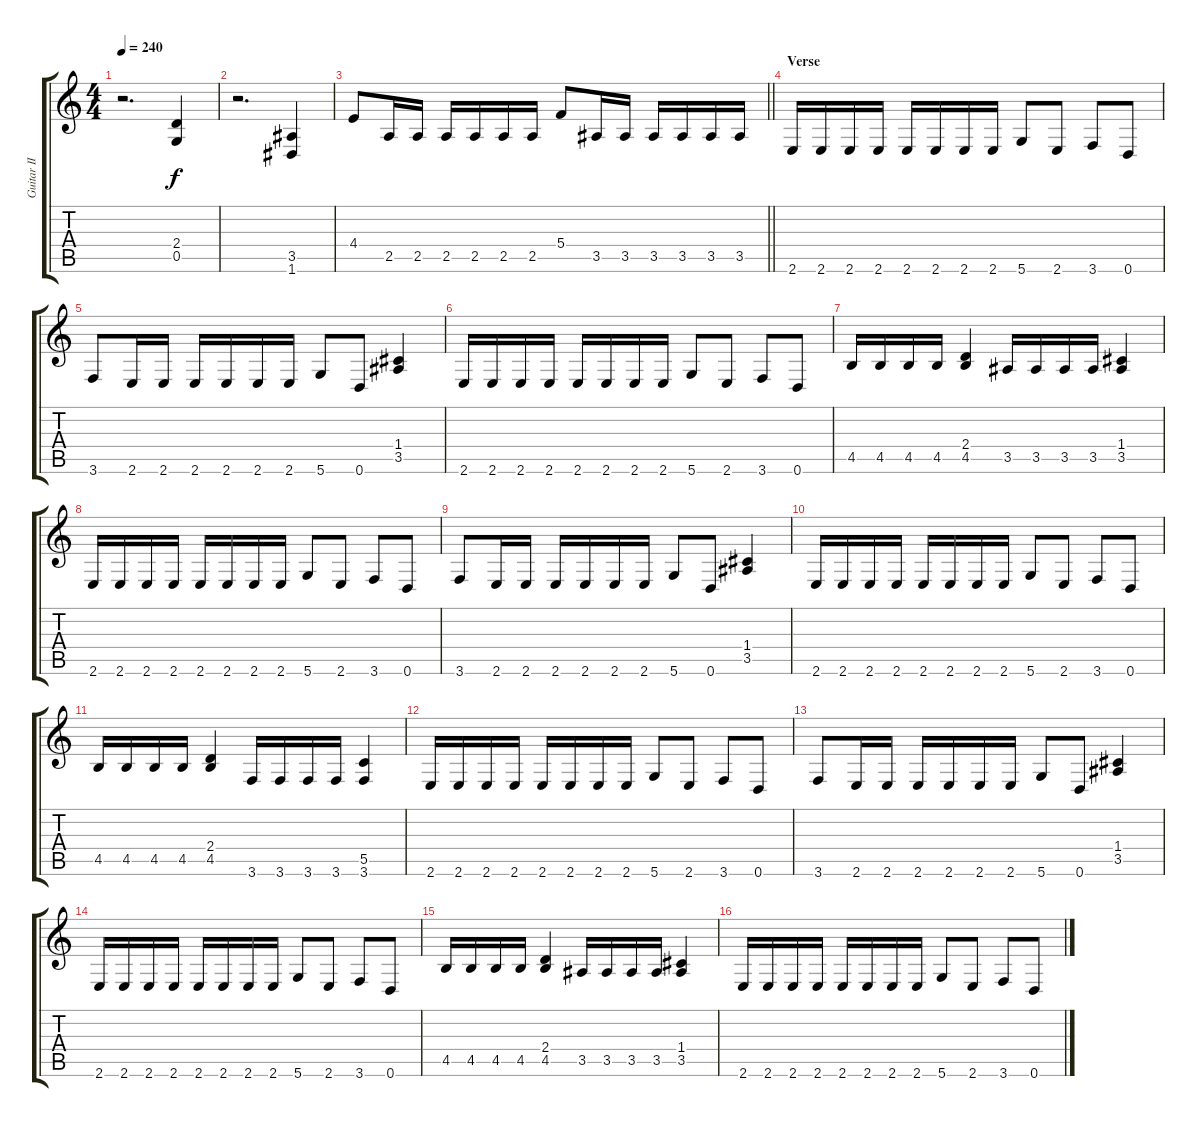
\track ("Guitar II" "Guitar II") {instrument distortionguitar}
\staff {score tabs}
\tuning (D4 A3 F3 C3 G2 D2) {hide}
\ts (4 4)
\tempo 240
\clef g2
\ks c
r.2{d dy f} (2.4 0.5).4 |
r.2{d} (3.5 1.6).4 |
\barLineRight lightlight
4.4.8 2.5.16 2.5.16 2.5.16 2.5.16 2.5.16 2.5.16 5.4.8 3.5.16 3.5.16 3.5.16 3.5.16 3.5.16 3.5.16 |
\section ("" "Verse")
2.6.16 2.6.16 2.6.16 2.6.16 2.6.16 2.6.16 2.6.16 2.6.16 5.6.8 2.6.8 3.6.8 0.6.8 |
3.6.8 2.6.16 2.6.16 2.6.16 2.6.16 2.6.16 2.6.16 5.6.8 0.6.8 (1.4 3.5).4 |
2.6.16 2.6.16 2.6.16 2.6.16 2.6.16 2.6.16 2.6.16 2.6.16 5.6.8 2.6.8 3.6.8 0.6.8 |
4.5.16 4.5.16 4.5.16 4.5.16 (2.4 4.5).4 3.5.16 3.5.16 3.5.16 3.5.16 (1.4 3.5).4 |
2.6.16 2.6.16 2.6.16 2.6.16 2.6.16 2.6.16 2.6.16 2.6.16 5.6.8 2.6.8 3.6.8 0.6.8 |
3.6.8 2.6.16 2.6.16 2.6.16 2.6.16 2.6.16 2.6.16 5.6.8 0.6.8 (1.4 3.5).4 |
2.6.16 2.6.16 2.6.16 2.6.16 2.6.16 2.6.16 2.6.16 2.6.16 5.6.8 2.6.8 3.6.8 0.6.8 |
4.5.16 4.5.16 4.5.16 4.5.16 (2.4 4.5).4 3.6.16 3.6.16 3.6.16 3.6.16 (5.5 3.6).4 |
2.6.16 2.6.16 2.6.16 2.6.16 2.6.16 2.6.16 2.6.16 2.6.16 5.6.8 2.6.8 3.6.8 0.6.8 |
3.6.8 2.6.16 2.6.16 2.6.16 2.6.16 2.6.16 2.6.16 5.6.8 0.6.8 (1.4 3.5).4 |
2.6.16 2.6.16 2.6.16 2.6.16 2.6.16 2.6.16 2.6.16 2.6.16 5.6.8 2.6.8 3.6.8 0.6.8 |
4.5.16 4.5.16 4.5.16 4.5.16 (2.4 4.5).4 3.5.16 3.5.16 3.5.16 3.5.16 (1.4 3.5).4 |
2.6.16 2.6.16 2.6.16 2.6.16 2.6.16 2.6.16 2.6.16 2.6.16 5.6.8 2.6.8 3.6.8 0.6.8
